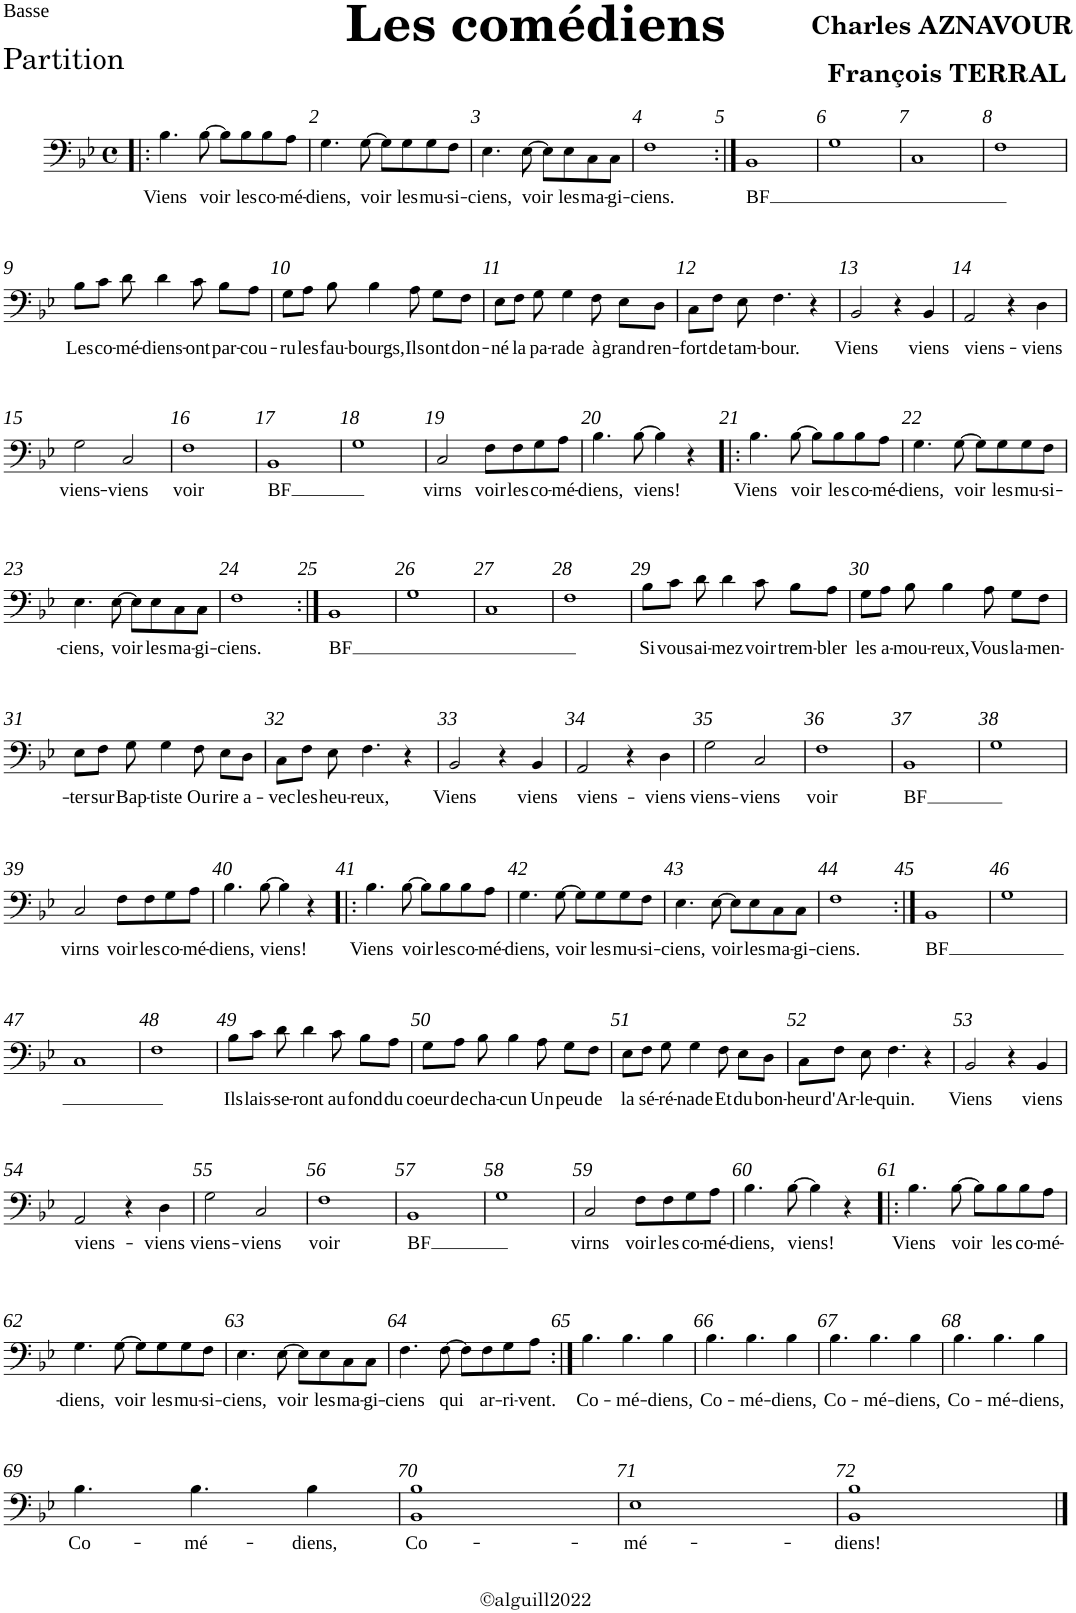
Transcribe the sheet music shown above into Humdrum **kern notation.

**kern	**text
*part1	*part1
*staff1	*staff1
*I"Basse	*
*I'B	*
*clefF4	*
*k[b-e-]	*
*B-:	*
*M4/4	*
*met(c)	*
=1!|:	=1!|:
!	!LO:LY:b
4.B-\	Viens
!	!LO:LY:b
[8B-\	voir
8B-\L]	.
!	!LO:LY:b
8B-\	les
!	!LO:LY:b
8B-\	co-
!	!LO:LY:b
8A\J	-mé-
=2	=2
!	!LO:LY:b
4.G\	-diens,
!	!LO:LY:b
[8G\	voir-
8G\L]	.
!	!LO:LY:b
8G\	-les
!	!LO:LY:b
8G\	mu-
!	!LO:LY:b
8F\J	-si-
=3	=3
!	!LO:LY:b
4.E-\	-ciens,
!	!LO:LY:b
[8E-\	voir
8E-\L]	.
!	!LO:LY:b
8E-\	les
!	!LO:LY:b
8C\	ma-
!	!LO:LY:b
8C\J	-gi-
=4	=4
!	!LO:LY:b
1F	-ciens.
=5:|!	=5:|!
!	!LO:LY:b
1BB-	BF
=6	=6
1G	.
=7	=7
1C	.
=8	=8
1F	.
!!LO:LB:g=z
=9	=9
!	!LO:LY:b
8B-\L	Les
!	!LO:LY:b
8c\J	co-
!	!LO:LY:b
8d\	-mé-
!	!LO:LY:b
4d\	-diens-
!	!LO:LY:b
8c\	-ont
!	!LO:LY:b
8B-\L	par-
!	!LO:LY:b
8A\J	-cou-
=10	=10
!	!LO:LY:b
8G\L	-ru
!	!LO:LY:b
8A\J	les
!	!LO:LY:b
8B-\	fau-
!	!LO:LY:b
4B-\	-bourgs,
!	!LO:LY:b
8A\	Ils
!	!LO:LY:b
8G\L	ont
!	!LO:LY:b
8F\J	don-
=11	=11
!	!LO:LY:b
8E-\L	-né
!	!LO:LY:b
8F\J	la
!	!LO:LY:b
8G\	pa-
!	!LO:LY:b
4G\	-rade
!	!LO:LY:b
8F\	à
!	!LO:LY:b
8E-\L	grand
!	!LO:LY:b
8D\J	ren-
=12	=12
!	!LO:LY:b
8C\L	-fort
!	!LO:LY:b
8F\J	de
!	!LO:LY:b
8E-\	tam-
!	!LO:LY:b
4.F\	-bour.
4r	.
=13	=13
!	!LO:LY:b
2BB-/	Viens
4r	.
!	!LO:LY:b
4BB-/	viens
=14	=14
!	!LO:LY:b
2AA/	viens-
4r	.
!	!LO:LY:b
4D\	-viens
!!LO:LB:g=z
=15	=15
!	!LO:LY:b
2G\	viens-
!	!LO:LY:b
2C/	-viens
=16	=16
!	!LO:LY:b
1F	voir
=17	=17
!	!LO:LY:b
1BB-	BF
=18	=18
1G	.
=19	=19
!	!LO:LY:b
2C/	virns
!	!LO:LY:b
8F\L	voir
!	!LO:LY:b
8F\	les
!	!LO:LY:b
8G\	co-
!	!LO:LY:b
8A\J	-mé-
=20	=20
!	!LO:LY:b
4.B-\	-diens,
!	!LO:LY:b
[8B-\	viens!
4B-\]	.
4r	.
=21!|:	=21!|:
!	!LO:LY:b
4.B-\	Viens
!	!LO:LY:b
[8B-\	voir
8B-\L]	.
!	!LO:LY:b
8B-\	les
!	!LO:LY:b
8B-\	co-
!	!LO:LY:b
8A\J	-mé-
=22	=22
!	!LO:LY:b
4.G\	-diens,
!	!LO:LY:b
[8G\	voir-
8G\L]	.
!	!LO:LY:b
8G\	-les
!	!LO:LY:b
8G\	mu-
!	!LO:LY:b
8F\J	-si-
!!LO:LB:g=z
=23	=23
!	!LO:LY:b
4.E-\	-ciens,
!	!LO:LY:b
[8E-\	voir
8E-\L]	.
!	!LO:LY:b
8E-\	les
!	!LO:LY:b
8C\	ma-
!	!LO:LY:b
8C\J	-gi-
=24	=24
!	!LO:LY:b
1F	-ciens.
=25:|!	=25:|!
!	!LO:LY:b
1BB-	BF
=26	=26
1G	.
=27	=27
1C	.
=28	=28
1F	.
=29	=29
!	!LO:LY:b
8B-\L	Si
!	!LO:LY:b
8c\J	vous
!	!LO:LY:b
8d\	ai-
!	!LO:LY:b
4d\	-mez
!	!LO:LY:b
8c\	voir
!	!LO:LY:b
8B-\L	trem-
!	!LO:LY:b
8A\J	-bler
=30	=30
!	!LO:LY:b
8G\L	les
!	!LO:LY:b
8A\J	a-
!	!LO:LY:b
8B-\	-mou-
!	!LO:LY:b
4B-\	-reux,
!	!LO:LY:b
8A\	Vous
!	!LO:LY:b
8G\L	la-
!	!LO:LY:b
8F\J	-men-
!!LO:LB:g=z
=31	=31
!	!LO:LY:b
8E-\L	-ter
!	!LO:LY:b
8F\J	sur
!	!LO:LY:b
8G\	Bap-
!	!LO:LY:b
4G\	-tiste
!	!LO:LY:b
8F\	Ou
!	!LO:LY:b
8E-\L	rire
!	!LO:LY:b
8D\J	a-
=32	=32
!	!LO:LY:b
8C\L	-vec
!	!LO:LY:b
8F\J	les
!	!LO:LY:b
8E-\	heu-
!	!LO:LY:b
4.F\	-reux,
4r	.
=33	=33
!	!LO:LY:b
2BB-/	Viens
4r	.
!	!LO:LY:b
4BB-/	viens
=34	=34
!	!LO:LY:b
2AA/	viens-
4r	.
!	!LO:LY:b
4D\	-viens
=35	=35
!	!LO:LY:b
2G\	viens-
!	!LO:LY:b
2C/	-viens
=36	=36
!	!LO:LY:b
1F	voir
=37	=37
!	!LO:LY:b
1BB-	BF
=38	=38
1G	.
!!LO:LB:g=z
=39	=39
!	!LO:LY:b
2C/	virns
!	!LO:LY:b
8F\L	voir
!	!LO:LY:b
8F\	les
!	!LO:LY:b
8G\	co-
!	!LO:LY:b
8A\J	-mé-
=40	=40
!	!LO:LY:b
4.B-\	-diens,
!	!LO:LY:b
[8B-\	viens!
4B-\]	.
4r	.
=41!|:	=41!|:
!	!LO:LY:b
4.B-\	Viens
!	!LO:LY:b
[8B-\	voir
8B-\L]	.
!	!LO:LY:b
8B-\	les
!	!LO:LY:b
8B-\	co-
!	!LO:LY:b
8A\J	-mé-
=42	=42
!	!LO:LY:b
4.G\	-diens,
!	!LO:LY:b
[8G\	voir-
8G\L]	.
!	!LO:LY:b
8G\	-les
!	!LO:LY:b
8G\	mu-
!	!LO:LY:b
8F\J	-si-
=43	=43
!	!LO:LY:b
4.E-\	-ciens,
!	!LO:LY:b
[8E-\	voir
8E-\L]	.
!	!LO:LY:b
8E-\	les
!	!LO:LY:b
8C\	ma-
!	!LO:LY:b
8C\J	-gi-
=44	=44
!	!LO:LY:b
1F	-ciens.
=45:|!	=45:|!
!	!LO:LY:b
1BB-	BF
=46	=46
1G	.
!!LO:LB:g=z
=47	=47
1C	.
=48	=48
1F	.
=49	=49
!	!LO:LY:b
8B-\L	Ils
!	!LO:LY:b
8c\J	lais-
!	!LO:LY:b
8d\	-se-
!	!LO:LY:b
4d\	-ront
!	!LO:LY:b
8c\	au
!	!LO:LY:b
8B-\L	fond
!	!LO:LY:b
8A\J	du
=50	=50
!	!LO:LY:b
8G\L	coeur
!	!LO:LY:b
8A\J	de
!	!LO:LY:b
8B-\	cha-
!	!LO:LY:b
4B-\	-cun
!	!LO:LY:b
8A\	Un
!	!LO:LY:b
8G\L	peu
!	!LO:LY:b
8F\J	de
=51	=51
!	!LO:LY:b
8E-\L	la
!	!LO:LY:b
8F\J	sé-
!	!LO:LY:b
8G\	-ré-
!	!LO:LY:b
4G\	-nade
!	!LO:LY:b
8F\	Et
!	!LO:LY:b
8E-\L	du
!	!LO:LY:b
8D\J	bon-
=52	=52
!	!LO:LY:b
8C\L	-heur
!	!LO:LY:b
8F\J	d'Ar-
!	!LO:LY:b
8E-\	-le-
!	!LO:LY:b
4.F\	-quin.
4r	.
=53	=53
!	!LO:LY:b
2BB-/	Viens
4r	.
!	!LO:LY:b
4BB-/	viens
!!LO:LB:g=z
=54	=54
!	!LO:LY:b
2AA/	viens-
4r	.
!	!LO:LY:b
4D\	-viens
=55	=55
!	!LO:LY:b
2G\	viens-
!	!LO:LY:b
2C/	-viens
=56	=56
!	!LO:LY:b
1F	voir
=57	=57
!	!LO:LY:b
1BB-	BF
=58	=58
1G	.
=59	=59
!	!LO:LY:b
2C/	virns
!	!LO:LY:b
8F\L	voir
!	!LO:LY:b
8F\	les
!	!LO:LY:b
8G\	co-
!	!LO:LY:b
8A\J	-mé-
=60	=60
!	!LO:LY:b
4.B-\	-diens,
!	!LO:LY:b
[8B-\	viens!
4B-\]	.
4r	.
=61!|:	=61!|:
!	!LO:LY:b
4.B-\	Viens
!	!LO:LY:b
[8B-\	voir
8B-\L]	.
!	!LO:LY:b
8B-\	les
!	!LO:LY:b
8B-\	co-
!	!LO:LY:b
8A\J	-mé-
!!LO:LB:g=z
=62	=62
!	!LO:LY:b
4.G\	-diens,
!	!LO:LY:b
[8G\	voir
8G\L]	.
!	!LO:LY:b
8G\	les
!	!LO:LY:b
8G\	mu-
!	!LO:LY:b
8F\J	-si-
=63	=63
!	!LO:LY:b
4.E-\	-ciens,
!	!LO:LY:b
[8E-\	voir
8E-\L]	.
!	!LO:LY:b
8E-\	les
!	!LO:LY:b
8C\	ma-
!	!LO:LY:b
8C\J	-gi-
=64	=64
!	!LO:LY:b
4.F\	-ciens
!	!LO:LY:b
[8F\	qui
8F\L]	.
!	!LO:LY:b
8F\	ar-
!	!LO:LY:b
8G\	-ri-
!	!LO:LY:b
8A\J	-vent.
=65:|!	=65:|!
!	!LO:LY:b
4.B-\	Co-
!	!LO:LY:b
4.B-\	-mé-
!	!LO:LY:b
4B-\	-diens,
=66	=66
!	!LO:LY:b
4.B-\	Co-
!	!LO:LY:b
4.B-\	-mé-
!	!LO:LY:b
4B-\	-diens,
=67	=67
!	!LO:LY:b
4.B-\	Co-
!	!LO:LY:b
4.B-\	-mé-
!	!LO:LY:b
4B-\	-diens,
=68	=68
!	!LO:LY:b
4.B-\	Co-
!	!LO:LY:b
4.B-\	-mé-
!	!LO:LY:b
4B-\	-diens,
!!LO:LB:g=z
=69	=69
!	!LO:LY:b
4.B-\	Co-
!	!LO:LY:b
4.B-\	-mé-
!	!LO:LY:b
4B-\	-diens,
=70	=70
!	!LO:LY:b
1BB- 1B-	Co-
=71	=71
!	!LO:LY:b
1E-	-mé-
=72	=72
!	!LO:LY:b
1BB- 1B-	-diens!
==	==
*-	*-
